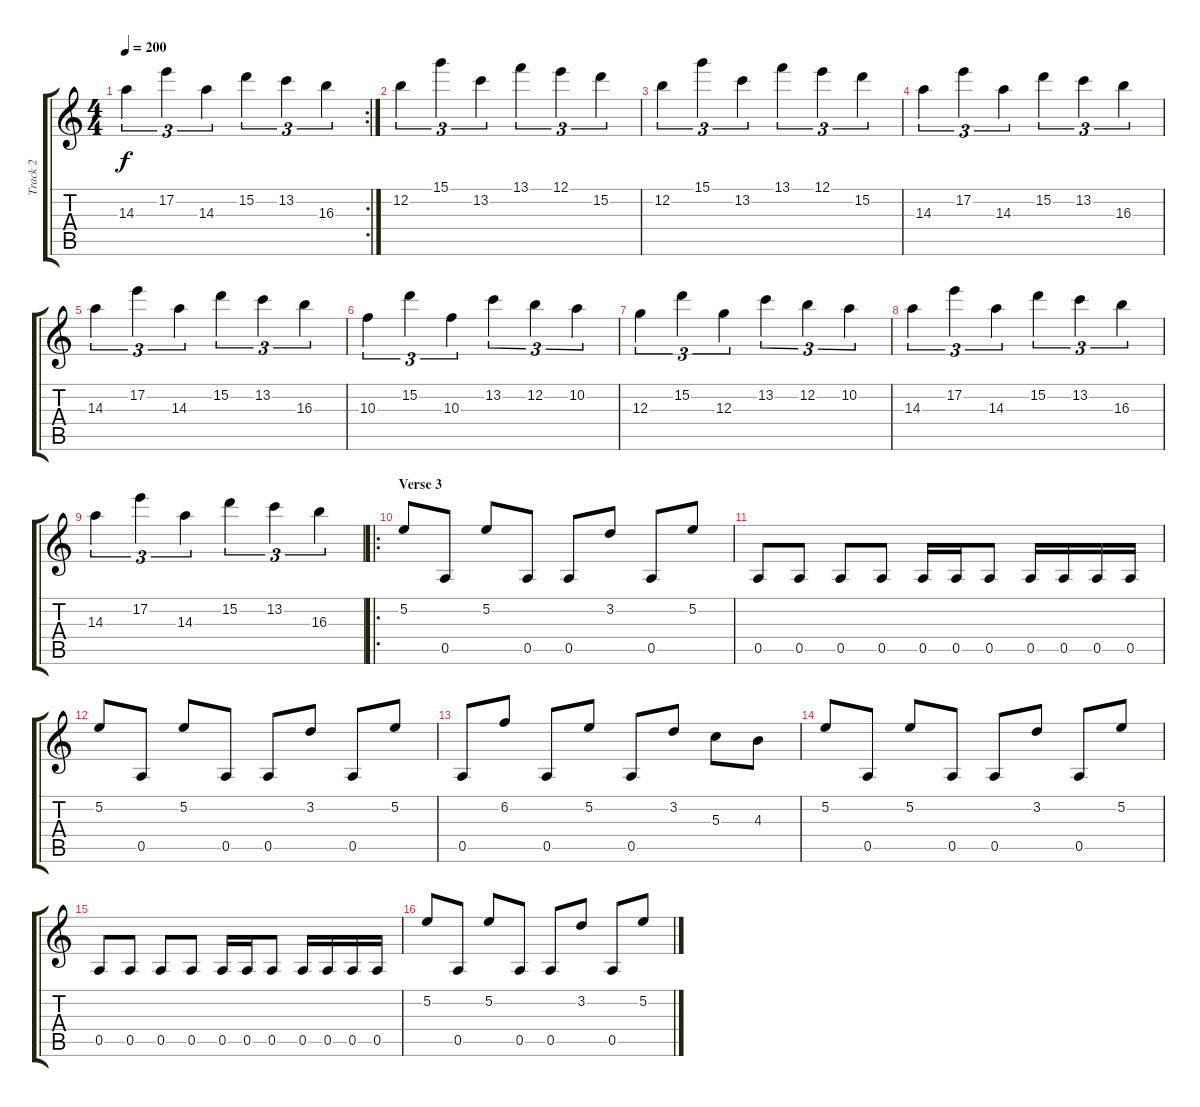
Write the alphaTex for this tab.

\track ("Track 2" "Track 2") {instrument distortionguitar}
\staff {score tabs}
\tuning (E4 B3 G3 D3 A2 E2) {hide}
\rc 2
\ts (4 4)
\tempo 200
\clef g2
\ks c
14.3.4{tu (3 2) dy f} 17.2.4{tu (3 2)} 14.3.4{tu (3 2)} 15.2.4{tu (3 2)} 13.2.4{tu (3 2)} 16.3.4{tu (3 2)} |
12.2.4{tu (3 2)} 15.1.4{tu (3 2)} 13.2.4{tu (3 2)} 13.1.4{tu (3 2)} 12.1.4{tu (3 2)} 15.2.4{tu (3 2)} |
12.2.4{tu (3 2)} 15.1.4{tu (3 2)} 13.2.4{tu (3 2)} 13.1.4{tu (3 2)} 12.1.4{tu (3 2)} 15.2.4{tu (3 2)} |
14.3.4{tu (3 2)} 17.2.4{tu (3 2)} 14.3.4{tu (3 2)} 15.2.4{tu (3 2)} 13.2.4{tu (3 2)} 16.3.4{tu (3 2)} |
14.3.4{tu (3 2)} 17.2.4{tu (3 2)} 14.3.4{tu (3 2)} 15.2.4{tu (3 2)} 13.2.4{tu (3 2)} 16.3.4{tu (3 2)} |
10.3.4{tu (3 2)} 15.2.4{tu (3 2)} 10.3.4{tu (3 2)} 13.2.4{tu (3 2)} 12.2.4{tu (3 2)} 10.2.4{tu (3 2)} |
12.3.4{tu (3 2)} 15.2.4{tu (3 2)} 12.3.4{tu (3 2)} 13.2.4{tu (3 2)} 12.2.4{tu (3 2)} 10.2.4{tu (3 2)} |
14.3.4{tu (3 2)} 17.2.4{tu (3 2)} 14.3.4{tu (3 2)} 15.2.4{tu (3 2)} 13.2.4{tu (3 2)} 16.3.4{tu (3 2)} |
14.3.4{tu (3 2)} 17.2.4{tu (3 2)} 14.3.4{tu (3 2)} 15.2.4{tu (3 2)} 13.2.4{tu (3 2)} 16.3.4{tu (3 2)} |
\ro
\section ("" "Verse 3")
5.2.8 0.5.8 5.2.8 0.5.8 0.5.8 3.2.8 0.5.8 5.2.8 |
0.5.8 0.5.8 0.5.8 0.5.8 0.5.16 0.5.16 0.5.8 0.5.16 0.5.16 0.5.16 0.5.16 |
5.2.8 0.5.8 5.2.8 0.5.8 0.5.8 3.2.8 0.5.8 5.2.8 |
0.5.8 6.2.8 0.5.8 5.2.8 0.5.8 3.2.8 5.3.8 4.3.8 |
5.2.8 0.5.8 5.2.8 0.5.8 0.5.8 3.2.8 0.5.8 5.2.8 |
0.5.8 0.5.8 0.5.8 0.5.8 0.5.16 0.5.16 0.5.8 0.5.16 0.5.16 0.5.16 0.5.16 |
5.2.8 0.5.8 5.2.8 0.5.8 0.5.8 3.2.8 0.5.8 5.2.8
